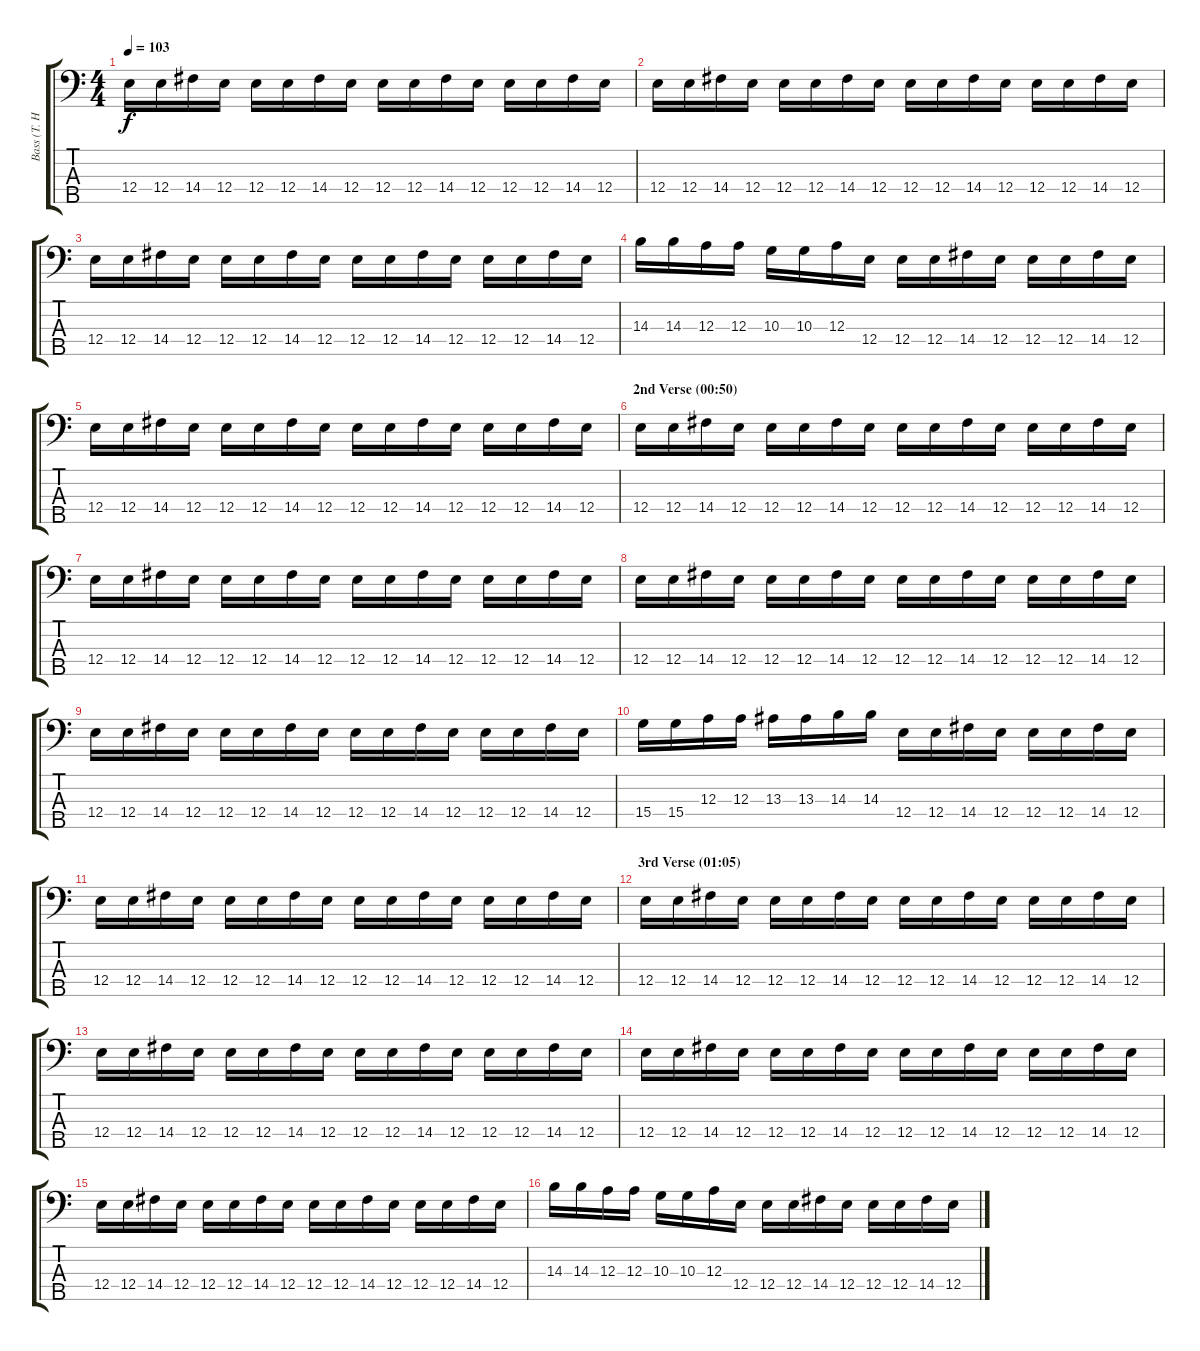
\track ("Bass (T. Hamilton)" "Bass (T. H") {instrument electricbassfinger}
\staff {score tabs}
\tuning (G2 D2 A1 E1 B0) {hide}
\ts (4 4)
\tempo 103
\clef f4
\ks c
12.4.16{dy f} 12.4.16 14.4.16 12.4.16 12.4.16 12.4.16 14.4.16 12.4.16 12.4.16 12.4.16 14.4.16 12.4.16 12.4.16 12.4.16 14.4.16 12.4.16 |
12.4.16 12.4.16 14.4.16 12.4.16 12.4.16 12.4.16 14.4.16 12.4.16 12.4.16 12.4.16 14.4.16 12.4.16 12.4.16 12.4.16 14.4.16 12.4.16 |
12.4.16 12.4.16 14.4.16 12.4.16 12.4.16 12.4.16 14.4.16 12.4.16 12.4.16 12.4.16 14.4.16 12.4.16 12.4.16 12.4.16 14.4.16 12.4.16 |
14.3.16 14.3.16 12.3.16 12.3.16 10.3.16 10.3.16 12.3.16 12.4.16 12.4.16 12.4.16 14.4.16 12.4.16 12.4.16 12.4.16 14.4.16 12.4.16 |
12.4.16 12.4.16 14.4.16 12.4.16 12.4.16 12.4.16 14.4.16 12.4.16 12.4.16 12.4.16 14.4.16 12.4.16 12.4.16 12.4.16 14.4.16 12.4.16 |
\section ("" "2nd Verse (00:50)")
12.4.16 12.4.16 14.4.16 12.4.16 12.4.16 12.4.16 14.4.16 12.4.16 12.4.16 12.4.16 14.4.16 12.4.16 12.4.16 12.4.16 14.4.16 12.4.16 |
12.4.16 12.4.16 14.4.16 12.4.16 12.4.16 12.4.16 14.4.16 12.4.16 12.4.16 12.4.16 14.4.16 12.4.16 12.4.16 12.4.16 14.4.16 12.4.16 |
12.4.16 12.4.16 14.4.16 12.4.16 12.4.16 12.4.16 14.4.16 12.4.16 12.4.16 12.4.16 14.4.16 12.4.16 12.4.16 12.4.16 14.4.16 12.4.16 |
12.4.16 12.4.16 14.4.16 12.4.16 12.4.16 12.4.16 14.4.16 12.4.16 12.4.16 12.4.16 14.4.16 12.4.16 12.4.16 12.4.16 14.4.16 12.4.16 |
15.4.16 15.4.16 12.3.16 12.3.16 13.3.16 13.3.16 14.3.16 14.3.16 12.4.16 12.4.16 14.4.16 12.4.16 12.4.16 12.4.16 14.4.16 12.4.16 |
12.4.16 12.4.16 14.4.16 12.4.16 12.4.16 12.4.16 14.4.16 12.4.16 12.4.16 12.4.16 14.4.16 12.4.16 12.4.16 12.4.16 14.4.16 12.4.16 |
\section ("" "3rd Verse (01:05)")
12.4.16 12.4.16 14.4.16 12.4.16 12.4.16 12.4.16 14.4.16 12.4.16 12.4.16 12.4.16 14.4.16 12.4.16 12.4.16 12.4.16 14.4.16 12.4.16 |
12.4.16 12.4.16 14.4.16 12.4.16 12.4.16 12.4.16 14.4.16 12.4.16 12.4.16 12.4.16 14.4.16 12.4.16 12.4.16 12.4.16 14.4.16 12.4.16 |
12.4.16 12.4.16 14.4.16 12.4.16 12.4.16 12.4.16 14.4.16 12.4.16 12.4.16 12.4.16 14.4.16 12.4.16 12.4.16 12.4.16 14.4.16 12.4.16 |
12.4.16 12.4.16 14.4.16 12.4.16 12.4.16 12.4.16 14.4.16 12.4.16 12.4.16 12.4.16 14.4.16 12.4.16 12.4.16 12.4.16 14.4.16 12.4.16 |
14.3.16 14.3.16 12.3.16 12.3.16 10.3.16 10.3.16 12.3.16 12.4.16 12.4.16 12.4.16 14.4.16 12.4.16 12.4.16 12.4.16 14.4.16 12.4.16
